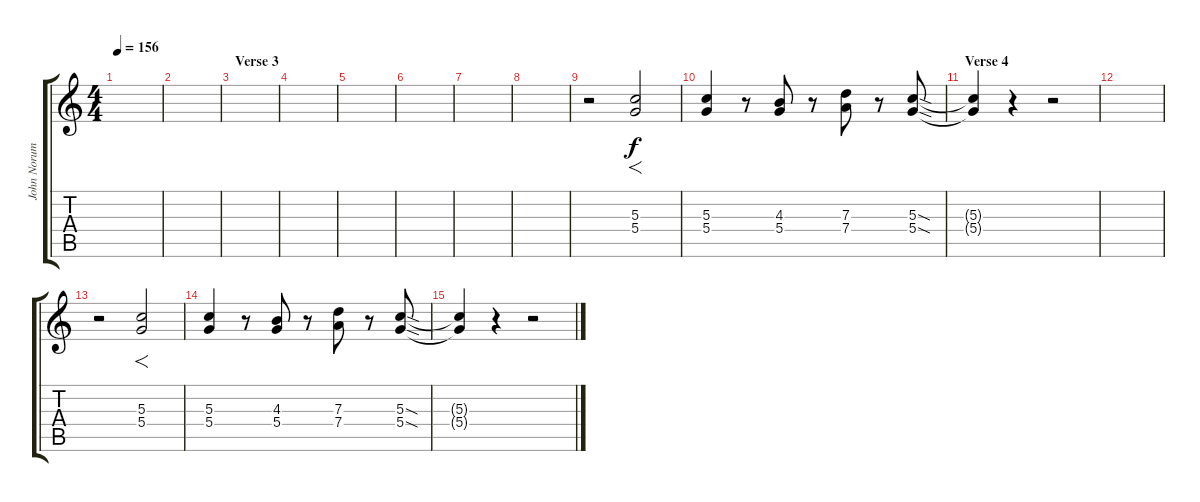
\track ("John Norum" "John Norum") {instrument distortionguitar}
\staff {score tabs}
\tuning (E4 B3 G3 D3 A2 E2) {hide}
\ts (4 4)
\tempo 156
\clef g2
\ks c
|
|
\section ("" "Verse 3")
|
|
|
|
|
|
r.2 (5.3 5.4).2{f dy f} |
(5.3 5.4).4 r.8 (4.3 5.4).8 r.8 (7.3 7.4).8 r.8 (5.3{sod} 5.4{sod}).8 |
\section ("" "Verse 4")
(5.3{t} 5.4{t}).4 r.4 r.2 |
|
r.2 (5.3 5.4).2{f} |
(5.3 5.4).4 r.8 (4.3 5.4).8 r.8 (7.3 7.4).8 r.8 (5.3{sod} 5.4{sod}).8 |
(5.3{t} 5.4{t}).4 r.4 r.2
